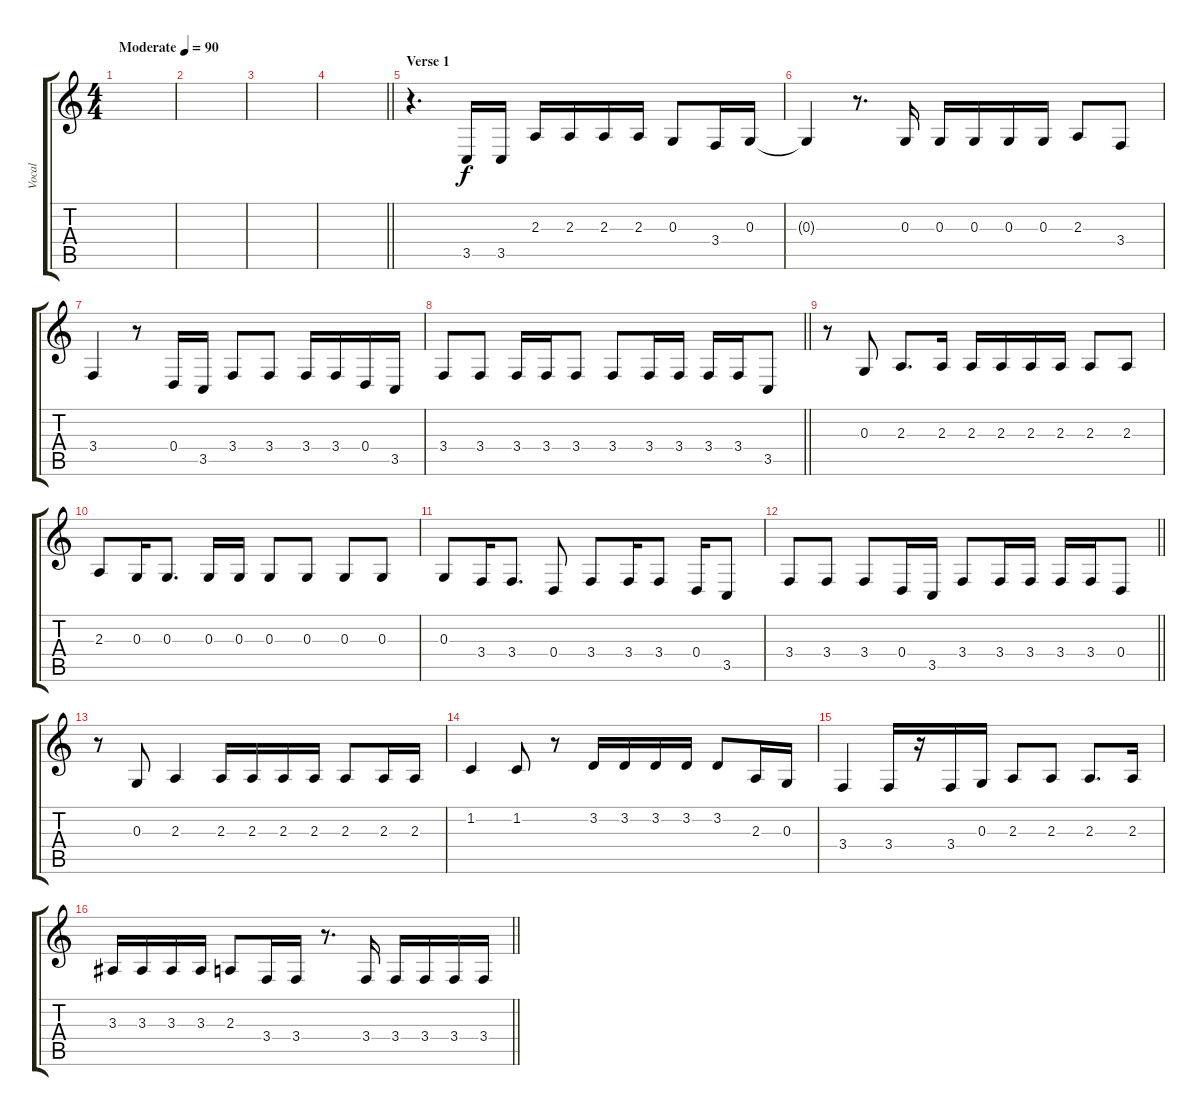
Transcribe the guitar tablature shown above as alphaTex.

\track ("Vocal" "Vocal") {instrument altosax}
\staff {score tabs}
\tuning (E4 B3 G3 D3 A2 E2) {hide}
\ts (4 4)
\tempo (90 "Moderate")
\clef g2
\ks c
|
|
|
\barLineRight lightlight
|
\section ("" "Verse 1")
r.4{d} 3.5.16 3.5.16 2.3.16 2.3.16 2.3.16 2.3.16 0.3.8 3.4.16 0.3.16 |
0.3{t}.4 r.8{d} 0.3.16 0.3.16 0.3.16 0.3.16 0.3.16 2.3.8 3.4.8 |
3.4.4 r.8 0.4.16 3.5.16 3.4.8 3.4.8 3.4.16 3.4.16 0.4.16 3.5.16 |
\barLineRight lightlight
3.4.8 3.4.8 3.4.16 3.4.16 3.4.8 3.4.8 3.4.16 3.4.16 3.4.16 3.4.16 3.5.8 |
r.8 0.3.8 2.3.8{d} 2.3.16 2.3.16 2.3.16 2.3.16 2.3.16 2.3.8 2.3.8 |
2.3.8 0.3.16 0.3.8{d} 0.3.16 0.3.16 0.3.8 0.3.8 0.3.8 0.3.8 |
0.3.8 3.4.16 3.4.8{d} 0.4.8 3.4.8 3.4.16 3.4.8 0.4.16 3.5.8 |
\barLineRight lightlight
3.4.8 3.4.8 3.4.8 0.4.16 3.5.16 3.4.8 3.4.16 3.4.16 3.4.16 3.4.16 0.4.8 |
r.8 0.3.8 2.3.4 2.3.16 2.3.16 2.3.16 2.3.16 2.3.8 2.3.16 2.3.16 |
1.2.4 1.2.8 r.8 3.2.16 3.2.16 3.2.16 3.2.16 3.2.8 2.3.16 0.3.16 |
3.4.4 3.4.16 r.16 3.4.16 0.3.16 2.3.8 2.3.8 2.3.8{d} 2.3.16 |
\barLineRight lightlight
3.3.16 3.3.16 3.3.16 3.3.16 2.3.8 3.4.16 3.4.16 r.8{d} 3.4.16 3.4.16 3.4.16 3.4.16 3.4.16
